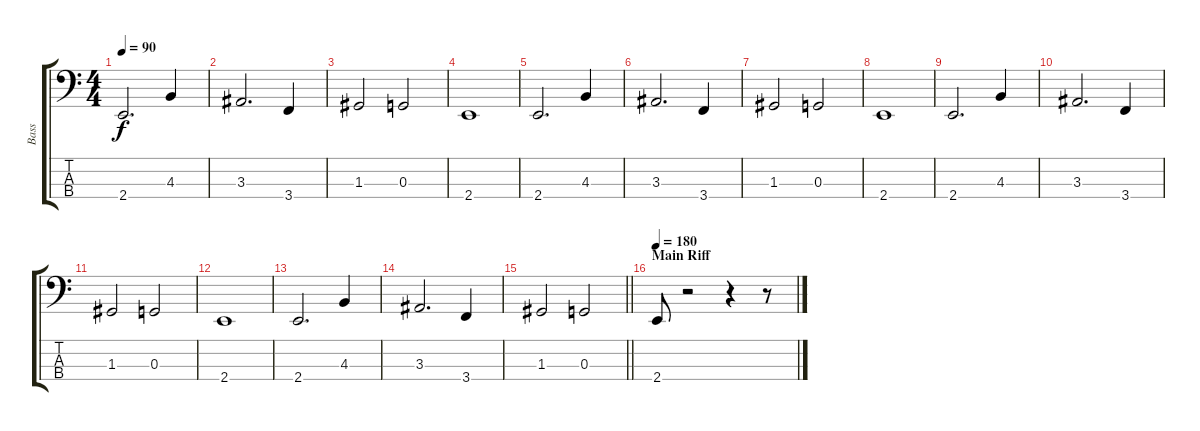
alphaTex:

\track ("Bass" "Bass") {instrument electricbassfinger}
\staff {score tabs}
\tuning (F2 C2 G1 D1) {hide}
\ts (4 4)
\tempo 90
\clef f4
\ks c
2.4.2{d dy f} 4.3.4 |
3.3.2{d} 3.4.4 |
1.3.2 0.3.2 |
2.4.1 |
2.4.2{d} 4.3.4 |
3.3.2{d} 3.4.4 |
1.3.2 0.3.2 |
2.4.1 |
2.4.2{d} 4.3.4 |
3.3.2{d} 3.4.4 |
1.3.2 0.3.2 |
2.4.1 |
2.4.2{d} 4.3.4 |
3.3.2{d} 3.4.4 |
\barLineRight lightlight
1.3.2 0.3.2 |
\section ("" "Main Riff")
\tempo 180
2.4.8 r.2 r.4 r.8
